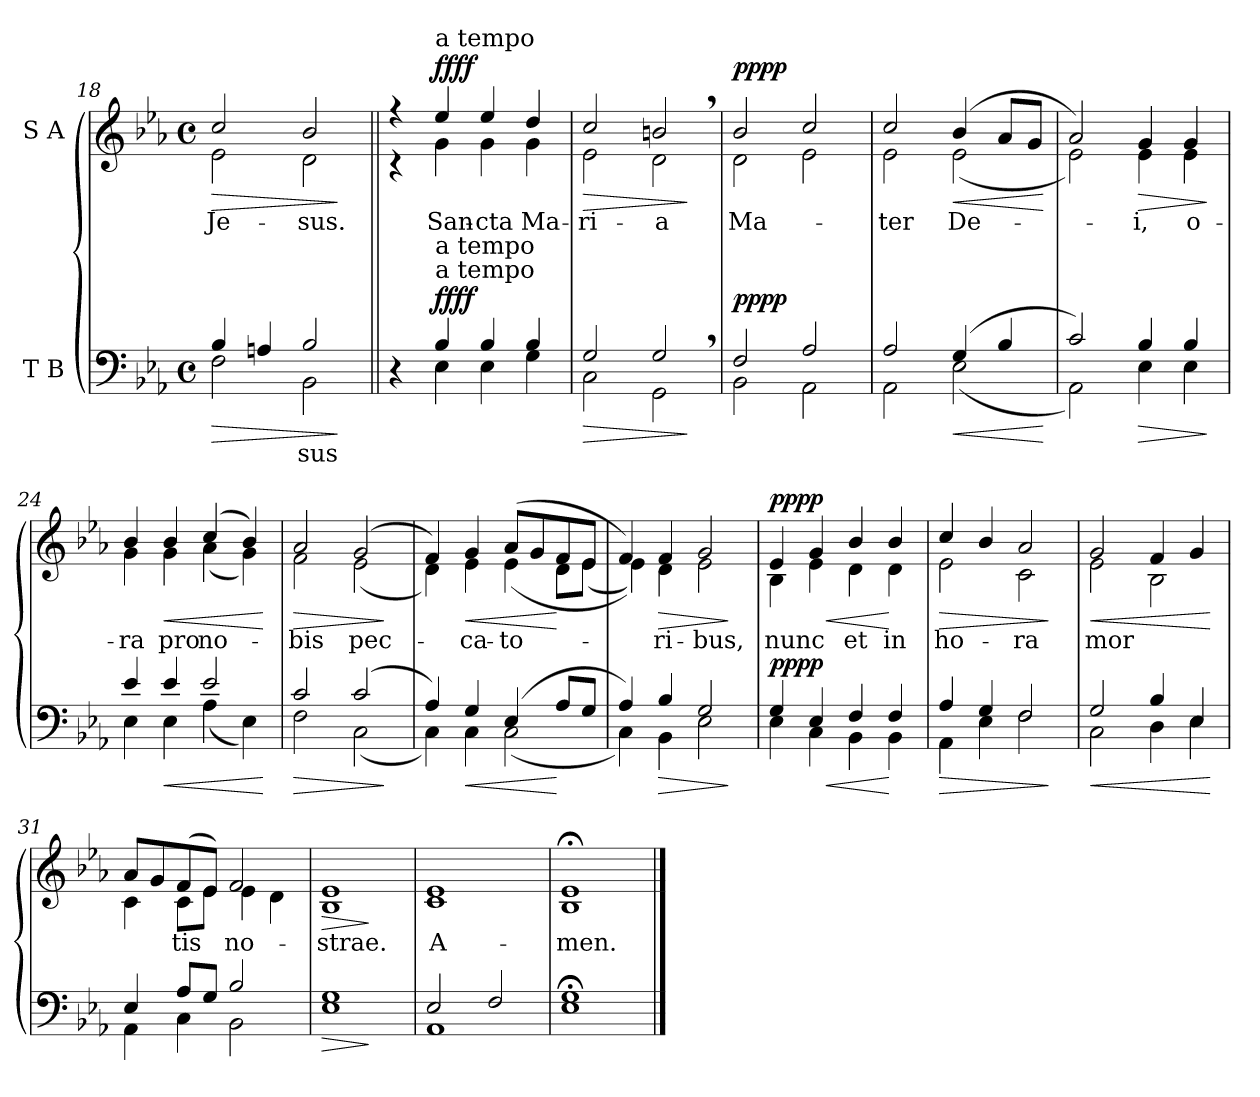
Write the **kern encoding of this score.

**kern	**text	**dynam	**kern	**text	**dynam
*part2	*part2	*part2	*part1	*part1	*part1
*staff2	*staff2	*staff2	*staff1	*staff1	*staff1
*I"T B	*	*	*I"S A	*	*
*clefF4	*	*	*clefG2	*	*
*k[b-e-a-]	*	*	*k[b-e-a-]	*	*
*M4/4	*	*	*M4/4	*	*
*met(c)	*	*	*met(c)	*	*
=18	=18	=18	=18	=18	=18
!	!	!LO:HP:b	!	!LO:LY:b	!LO:HP:b
*^	*	*	*^	*	*
4B-/	2F\	.	>	2cc/	2e-\	Je-	>
4An/	.	.	.	.	.	.	.
!	!	!LO:LY:b	!	!	!	!LO:LY:b	!
2B-/	2BB-\	-sus	.	2b-/	2d\	-sus.	.
*v	*v	*	*	*	*	*	*
*	*	*	*v	*v	*	*
.	.	]	.	.	]
=19||	=19||	=19||	=19||	=19||	=19||
*^	*	*	*^	*	*
4r	4ryy	.	.	4r	4r	.	.
!	!	!	!	!LO:TX:a:t=a tempo	!	!	!
!LO:TX:a:t=a tempo	!	!	!	!	!	!	!
!LO:TX:a:t=a tempo	!	!	!	!	!	!	!
!	!	!	!LO:DY:b	!	!	!LO:LY:b	!
!	!	!	!LO:DY:n=1:b	!	!	!	!LO:DY:b
!	!	!	!	!	!	!	!LO:DY:n=1:b
4B-/	4E-\	.	ff ff	4ee-/	4g\	San-	ff ff
!	!	!	!	!	!	!LO:LY:b	!
4B-/	4E-\	.	.	4ee-/	4g\	-cta	.
!	!	!	!	!	!	!LO:LY:b	!
4B-/	4G\	.	.	4dd/	4g\	Ma-	.
=20	=20	=20	=20	=20	=20	=20	=20
!	!	!	!LO:HP:b	!	!	!LO:LY:b	!LO:HP:b
2G/	2C\	.	>	2cc/	2e-\	-ri-	>
!	!	!	!	!	!	!LO:LY:b	!
2G,/	2GG\	.	.	2bn,/	2d\	-a	.
*v	*v	*	*	*	*	*	*
*	*	*	*v	*v	*	*
.	.	]	.	.	]
=21	=21	=21	=21	=21	=21
*^	*	*	*	*	*
!	!	!	!LO:DY:b	!	!LO:LY:b	!
*	*	*	*	*^	*	*
!	!	!	!LO:DY:n=1:b	!	!	!	!LO:DY:b
!	!	!	!	!	!	!	!LO:DY:n=1:b
2F/	2BB-\	.	pp pp	2b-/	2d\	Ma-	pp pp
2A-/	2AA-\	.	.	2cc/	2e-\	.	.
=22	=22	=22	=22	=22	=22	=22	=22
!	!	!	!	!	!	!LO:LY:b	!
2A-/	2AA-\	.	.	2cc/	2e-\	-ter	.
!	!	!	!LO:HP:b	!	!	!LO:LY:b	!LO:HP:b
(>4G/	(<2E-\	.	<	(>4b-/	(<2e-\	De-	<
4B-/	.	.	.	8a-/L	.	.	.
.	.	.	.	8g/J	.	.	.
*v	*v	*	*	*	*	*	*
*	*	*	*v	*v	*	*
.	.	[	.	.	[
=23	=23	=23	=23	=23	=23
*^	*	*	*^	*	*
2c/)	2AA-\)	.	.	2a-/)	2e-\)	.	.
!	!	!	!LO:HP:b	!	!	!LO:LY:b	!LO:HP:b
4B-/	4E-\	.	>	4g/	4e-\	-i,	>
!	!	!	!	!	!	!LO:LY:b	!
4B-/	4E-\	.	.	4g/	4e-\	o-	.
*v	*v	*	*	*	*	*	*
*	*	*	*v	*v	*	*
.	.	]	.	.	]
!!LO:LB:g=z
=24	=24	=24	=24	=24	=24
*^	*	*	*	*	*
!	!	!	!	!	!LO:LY:b	!
*	*	*	*	*^	*	*
4e-/	4E-\	.	.	4b-/	4g\	-ra	.
!	!	!	!LO:HP:b	!	!	!LO:LY:b	!LO:HP:b
4e-/	4E-\	.	<	4b-/	4g\	pro	<
!	!	!	!	!	!	!LO:LY:b	!
2e-/	(<4A-\	.	.	(>4cc/	(<4a-\	no-	.
.	4E-\)	.	.	4b-/)	4g\)	.	.
*v	*v	*	*	*	*	*	*
*	*	*	*v	*v	*	*
.	.	[	.	.	[
=25	=25	=25	=25	=25	=25
!	!	!LO:HP:b	!	!LO:LY:b	!LO:HP:b
*^	*	*	*^	*	*
2c/	2F\	.	>	2a-/	2f\	-bis	>
!	!	!	!	!	!	!LO:LY:b	!
(>2c/	(<2C\	.	.	(>2g/	(<2e-\	pec-	.
*v	*v	*	*	*	*	*	*
*	*	*	*v	*v	*	*
.	.	]	.	.	]
=26	=26	=26	=26	=26	=26
*^	*	*	*^	*	*
4A-/)	4C\)	.	.	4f/)	4d\)	.	.
!	!	!	!LO:HP:b	!	!	!LO:LY:b	!LO:HP:b
4G/	4C\	.	<	4g/	4e-\	-ca-	<
!	!	!	!	!	!	!LO:LY:b	!
(>4E-/	(<2C\	.	.	(>8a-/L	(<4e-\	-to-	.
.	.	.	.	8g/	.	.	.
8A-/L	.	.	[	8f/	8d\L	.	[
8G/J	.	.	.	8e-/J	(<8e-\J	.	.
=27	=27	=27	=27	=27	=27	=27	=27
4A-/)	4C\)	.	.	4f/)	4e-\))	.	.
!	!	!	!LO:HP:b	!	!	!LO:LY:b	!LO:HP:b
4B-/	4BB-\	.	>	4f/	4d\	-ri-	>
!	!	!	!	!	!	!LO:LY:b	!
2G/	2E-\	.	.	2g/	2e-\	-bus,	.
*v	*v	*	*	*	*	*	*
*	*	*	*v	*v	*	*
.	.	]	.	.	]
=28	=28	=28	=28	=28	=28
!	!	!LO:HP:b	!	!LO:LY:b	!LO:HP:b
*^	*	*	*^	*	*
!	!	!	!LO:DY:n=1:b	!	!	!	!
!	!	!	!LO:DY:n=2:b	!	!	!	!LO:DY:n=1:b
!	!	!	!	!	!	!	!LO:DY:n=2:b
4G/	4E-\	.	< pp pp	4e-/	4B-\	nunc	< pp pp
4E-/	4C\	.	.	4g/	4e-\	.	.
!	!	!	!	!	!	!LO:LY:b	!
4F/	4BB-\	.	.	4b-/	4d\	et	.
!	!	!	!	!	!	!LO:LY:b	!
4F/	4BB-\	.	[	4b-/	4d\	in	[
=29	=29	=29	=29	=29	=29	=29	=29
!	!	!	!LO:HP:b	!	!	!LO:LY:b	!LO:HP:b
4A-/	4AA-\	.	>	4cc/	2e-\	ho-	>
4G/	4E-\	.	.	4b-/	.	.	.
!	!	!	!	!	!	!LO:LY:b	!
2F/	2F\	.	.	2a-/	2c\	-ra	.
*v	*v	*	*	*	*	*	*
*	*	*	*v	*v	*	*
.	.	]	.	.	]
=30	=30	=30	=30	=30	=30
!	!	!	!LO:TX:a:t=più lento	!	!
!LO:TX:a:t=più lento	!	!	!	!	!
!LO:TX:a:t=più lento	!	!	!	!	!
!	!	!LO:HP:b	!	!LO:LY:b	!LO:HP:b
*^	*	*	*^	*	*
2G/	2C\	.	<	2g/	2e-\	mor-	<
4B-/	4D\	.	.	4f/	2B-\	.	.
4E-/	4E-\	.	.	4g/	.	.	.
*v	*v	*	*	*	*	*	*
*	*	*	*v	*v	*	*
.	.	[	.	.	[
=31	=31	=31	=31	=31	=31
*^	*	*	*	*	*
!	!	!	!	!	!LO:LY:b	!
*	*	*	*	*^	*	*
4E-/	4AA-\	.	.	8a-/L	4c\	---	.
.	.	.	.	8g/	.	.	.
!	!	!	!	!	!	!LO:LY:b	!
8A-/L	4C\	.	.	(>8f/	8c\L	-tis	.
8G/J	.	.	.	8e-/J)	8e-\J	.	.
!	!	!	!	!	!	!LO:LY:b	!
2B-/	2BB-\	.	.	2f/	4e-\	no-	.
.	.	.	.	.	4d\	.	.
!!LO:PB:g=z	!!
=32	=32	=32	=32	=32	=32	=32	=32
!	!	!	!LO:HP:b	!	!	!LO:LY:b	!LO:HP:b
1G	1E-	.	>	1e-	1B-	-strae.	>
*v	*v	*	*	*	*	*	*
*	*	*	*v	*v	*	*
.	.	]	.	.	]
=33	=33	=33	=33	=33	=33
*^	*	*	*	*	*
!	!	!	!	!	!LO:LY:b	!
*	*	*	*	*^	*	*
2E-/	1AA-	.	.	1e-	1c	A-	.
2F/	.	.	.	.	.	.	.
=34	=34	=34	=34	=34	=34	=34	=34
!	!	!	!	!	!	!LO:LY:b	!
1G;<	1E-	.	.	1e-;<	1B-	-men.	.
*v	*v	*	*	*	*	*	*
*	*	*	*v	*v	*	*
==	==	==	==	==	==
*-	*-	*-	*-	*-	*-
